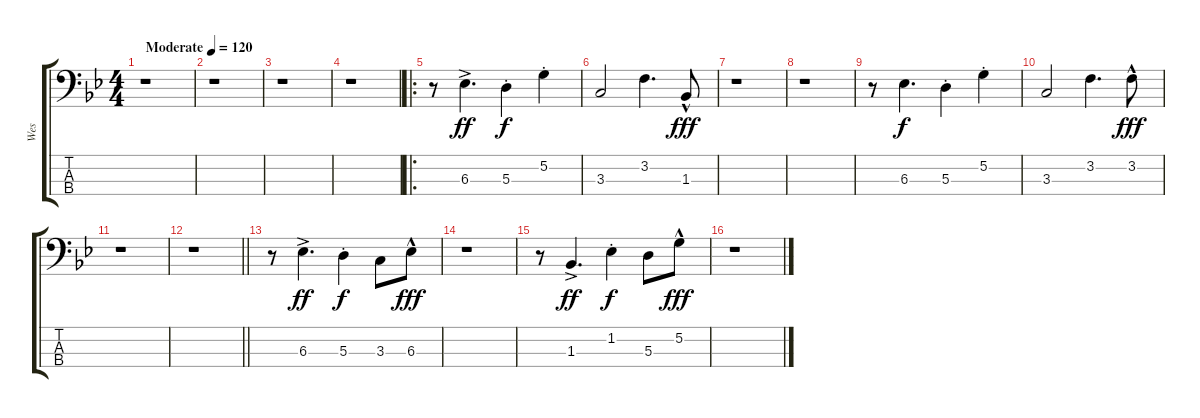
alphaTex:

\track ("Wes" "Wes") {instrument electricbassfinger}
\staff {score tabs}
\tuning (G2 D2 A1 E1) {hide}
\ts (4 4)
\tempo (120 "Moderate")
\clef f4
\ks bb
r.1{dy ff instrument electricbassfinger} |
r.1 |
r.1 |
r.1 |
\ro
r.8 6.3{ac}.4{d} 5.3{st}.4{dy f} 5.2{st}.4 |
3.3.2 3.2.4{d} 1.3{hac}.8{dy fff beam Up} |
r.1 |
r.1 |
r.8 6.3.4{d dy f} 5.3{st}.4 5.2{st}.4 |
3.3.2 3.2.4{d} 3.2{hac}.8{dy fff} |
r.1 |
\barLineRight lightlight
r.1 |
r.8 6.3{ac}.4{d dy ff} 5.3{st}.4{dy f} 3.3.8 6.3{hac}.8{dy fff} |
r.1 |
r.8 1.3{ac}.4{d dy ff} 1.2{st}.4{dy f} 5.3.8 5.2{hac}.8{dy fff} |
r.1
